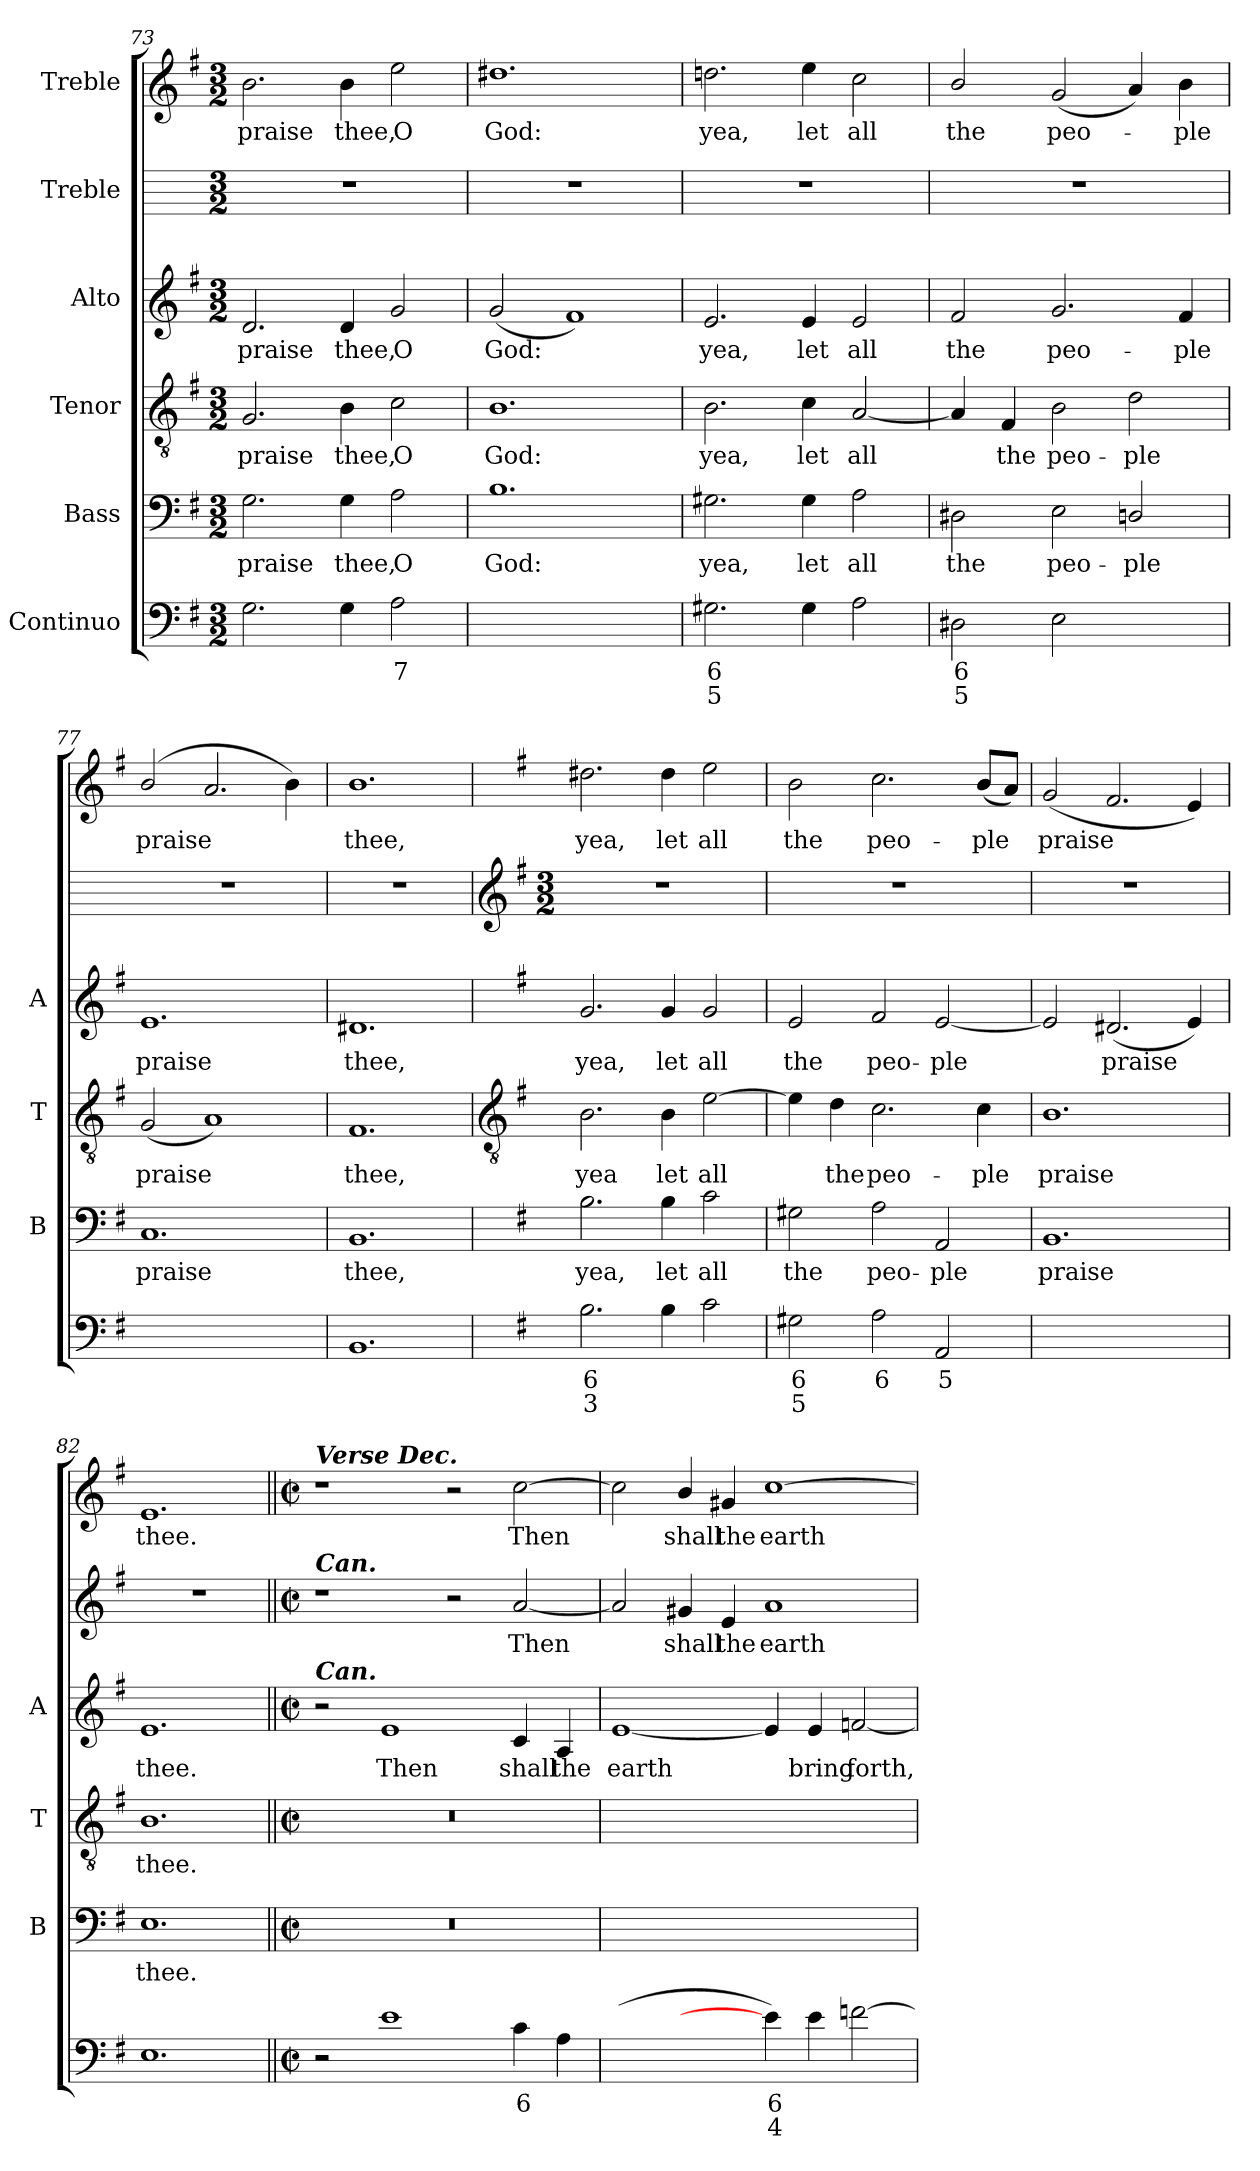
**kern	**text	**text	**kern	**text	**kern	**text	**kern	**text	**kern	**text	**kern	**text
*part6	*part6	*part6	*part5	*part5	*part4	*part4	*part3	*part3	*part2	*part2	*part1	*part1
*staff6	*staff6	*staff6	*staff5	*staff5	*staff4	*staff4	*staff3	*staff3	*staff2	*staff2	*staff1	*staff1
*I"Continuo	*	*	*I"Bass	*	*I"Tenor	*	*I"Alto	*	*I"Treble	*	*I"Treble	*
*	*	*	*I'B	*	*I'T	*	*I'A	*	*	*	*	*
*clefF4	*	*	*clefF4	*	*clefGv2	*	*clefG2	*	*	*	*clefG2	*
*k[f#]	*	*	*k[f#]	*	*k[f#]	*	*k[f#]	*	*	*	*k[f#]	*
*G:	*	*	*G:	*	*G:	*	*G:	*	*	*	*G:	*
*M3/2	*	*	*M3/2	*	*M3/2	*	*M3/2	*	*M3/2	*	*M3/2	*
=73	=73	=73	=73	=73	=73	=73	=73	=73	=73	=73	=73	=73
!	!	!	!	!LO:LY:b	!	!LO:LY:b	!	!LO:LY:b	!	!	!	!LO:LY:b
2.G	.	.	2.G	praise	2.G	praise	2.d	praise	1.r	.	2.b	praise
!	!	!	!	!LO:LY:b	!	!LO:LY:b	!	!LO:LY:b	!	!	!	!LO:LY:b
4G	.	.	4G	thee,	4B	thee,	4d	thee,	.	.	4b	thee,
!	!LO:LY:b	!	!	!LO:LY:b	!	!LO:LY:b	!	!LO:LY:b	!	!	!	!LO:LY:b
2A	7	.	2A	O	2c	O	2g	O	.	.	2ee	O
=74	=74	=74	=74	=74	=74	=74	=74	=74	=74	=74	=74	=74
!	!LO:LY:b	!LO:LY:b	!	!LO:LY:b	!	!LO:LY:b	!	!LO:LY:b	!	!	!	!LO:LY:b
[2Byy	6	3	1.B	God:	1.B	God:	(<2g	God:	1.r	.	1.dd#X	God:
!	!LO:LY:b	!	!	!	!	!	!	!	!	!	!	!
1Byy]	5	.	.	.	.	.	1f#)	.	.	.	.	.
=75	=75	=75	=75	=75	=75	=75	=75	=75	=75	=75	=75	=75
!	!LO:LY:b	!LO:LY:b	!	!LO:LY:b	!	!LO:LY:b	!	!LO:LY:b	!	!	!	!LO:LY:b
2.G#X	6	5	2.G#X	yea,	2.B	yea,	2.e	yea,	1.r	.	2.ddn	yea,
!	!	!	!	!LO:LY:b	!	!LO:LY:b	!	!LO:LY:b	!	!	!	!LO:LY:b
4G#	.	.	4G#	let	4c	let	4e	let	.	.	4ee	let
!	!	!	!	!LO:LY:b	!	!LO:LY:b	!	!LO:LY:b	!	!	!	!LO:LY:b
2A	.	.	2A	all	[2A	all	2e	all	.	.	2cc	all
=76	=76	=76	=76	=76	=76	=76	=76	=76	=76	=76	=76	=76
!	!LO:LY:b	!LO:LY:b	!	!LO:LY:b	!	!	!	!LO:LY:b	!	!	!	!LO:LY:b
2D#X	6	5	2D#X	the	4A]	.	2f#	the	1.r	.	2b/	the
!	!	!	!	!	!	!LO:LY:b	!	!	!	!	!	!
.	.	.	.	.	4F#	the	.	.	.	.	.	.
!	!	!	!	!LO:LY:b	!	!LO:LY:b	!	!LO:LY:b	!	!	!	!LO:LY:b
2E	.	.	2E	peo-	2B	peo-	2.g	peo-	.	.	(<2g	peo-
!	!LO:LY:b	!LO:LY:b	!	!LO:LY:b	!	!LO:LY:b	!	!	!	!	!	!
[4Dnyy	5	4	2Dn/	-ple	2d	-ple	.	.	.	.	4a)	.
!	!LO:LY:b	!LO:LY:b	!	!	!	!	!	!LO:LY:b	!	!	!	!LO:LY:b
4Dyy]	6	3	.	.	.	.	4f#	-ple	.	.	4b	ple
=77	=77	=77	=77	=77	=77	=77	=77	=77	=77	=77	=77	=77
!	!LO:LY:b	!	!	!LO:LY:b	!	!LO:LY:b	!	!LO:LY:b	!	!	!	!LO:LY:b
[2Cyy	7	.	1.C	praise	(<2G	praise	1.e	praise	1.r	.	(<2b/	praise
!	!LO:LY:b	!	!	!	!	!	!	!	!	!	!	!
1Cyy]	6	.	.	.	1A)	.	.	.	.	.	2.a	.
.	.	.	.	.	.	.	.	.	.	.	4b)	.
=78	=78	=78	=78	=78	=78	=78	=78	=78	=78	=78	=78	=78
!	!	!	!	!LO:LY:b	!	!LO:LY:b	!	!LO:LY:b	!	!	!	!LO:LY:b
1.BB	.	.	1.BB	thee,	1.F#	thee,	1.d#X	thee,	1.r	.	1.b	thee,
!!LO:LB:g=z
=79	=79	=79	=79	=79	=79	=79	=79	=79	=79	=79	=79	=79
*	*	*	*	*	*clefGv2	*	*	*	*clefG2	*	*	*
*	*	*	*	*	*	*	*	*	*k[f#]	*	*	*
*	*	*	*	*	*	*	*	*	*G:	*	*	*
*	*	*	*	*	*	*	*	*	*M3/2	*	*	*
!	!LO:LY:b	!LO:LY:b	!	!LO:LY:b	!	!LO:LY:b	!	!LO:LY:b	!LO:N:vis=1	!	!	!LO:LY:b
2.B	6	3	2.B	yea,	2.B	yea	2.g	yea,	1.r	.	2.dd#X	yea,
!	!	!	!	!LO:LY:b	!	!LO:LY:b	!	!LO:LY:b	!	!	!	!LO:LY:b
4B	.	.	4B	let	4B	let	4g	let	.	.	4dd#	let
!	!	!	!	!LO:LY:b	!	!LO:LY:b	!	!LO:LY:b	!	!	!	!LO:LY:b
2c	.	.	2c	all	[2e	all	2g	all	.	.	2ee	all
=80	=80	=80	=80	=80	=80	=80	=80	=80	=80	=80	=80	=80
!	!LO:LY:b	!LO:LY:b	!	!LO:LY:b	!	!	!	!LO:LY:b	!LO:N:vis=1	!	!	!LO:LY:b
2G#X	6	5	2G#X	the	4e]	.	2e	the	1.r	.	2b	the
!	!	!	!	!	!	!LO:LY:b	!	!	!	!	!	!
.	.	.	.	.	4d	the	.	.	.	.	.	.
!	!LO:LY:b	!	!	!LO:LY:b	!	!LO:LY:b	!	!LO:LY:b	!	!	!	!LO:LY:b
2A	6	.	2A	peo-	2.c	peo-	2f#	peo-	.	.	2.cc	peo-
!	!LO:LY:b	!	!	!LO:LY:b	!	!	!	!LO:LY:b	!	!	!	!
2AA	5	.	2AA	-ple	.	.	[2e	-ple	.	.	.	.
!	!	!	!	!	!	!LO:LY:b	!	!	!	!	!	!LO:LY:b
.	.	.	.	.	4c	-ple	.	.	.	.	(<8bL	-ple
.	.	.	.	.	.	.	.	.	.	.	8aJ)	.
=81	=81	=81	=81	=81	=81	=81	=81	=81	=81	=81	=81	=81
!	!LO:LY:b	!LO:LY:b	!	!LO:LY:b	!	!LO:LY:b	!	!	!LO:N:vis=1	!	!	!LO:LY:b
[2BByy	6	4	1.BB	praise	1.B	praise	2e]	.	1.r	.	(<2g	praise
!	!LO:LY:b	!LO:LY:b	!	!	!	!	!	!LO:LY:b	!	!	!	!
1BByy]	5	3	.	.	.	.	(<2.d#X	praise	.	.	2.f#	.
.	.	.	.	.	.	.	4e)	.	.	.	4e)	.
=82	=82	=82	=82	=82	=82	=82	=82	=82	=82	=82	=82	=82
!	!	!	!	!LO:LY:b	!	!LO:LY:b	!	!LO:LY:b	!LO:N:vis=1	!	!	!LO:LY:b
1.E	.	.	1.E	thee.	1.B	thee.	1.e	thee.	1.r	.	1.e	thee.
=83||	=83||	=83||	=83||	=83||	=83||	=83||	=83||	=83||	=83||	=83||	=83||	=83||
*M4/2	*	*	*M4/2	*	*M4/2	*	*M4/2	*	*M4/2	*	*M4/2	*
*met(c|)	*	*	*met(c|)	*	*met(c|)	*	*met(c|)	*	*met(c|)	*	*met(c|)	*
!	!	!	!	!	!	!	!	!	!	!	!LO:TX:a:Bi:t=Verse Dec.	!
!	!	!	!	!	!	!	!	!	!LO:TX:a:Bi:t=Can.	!	!	!
!	!	!	!	!	!	!	!LO:TX:a:Bi:t=Can.	!	!	!	!	!
2r	.	.	0r	.	0r	.	2r	.	1r	.	1r	.
!	!	!	!	!	!	!	!	!LO:LY:b	!	!	!	!
1e	.	.	.	.	.	.	1e	Then	.	.	.	.
.	.	.	.	.	.	.	.	.	2r	.	2r	.
!	!LO:LY:b	!	!	!	!	!	!	!LO:LY:b	!	!LO:LY:b	!	!LO:LY:b
4c	6	.	.	.	.	.	4c	shall	[2a	Then	[2cc	Then
!	!	!	!	!	!	!	!	!LO:LY:b	!	!	!	!
4A	.	.	.	.	.	.	4A	the	.	.	.	.
=84	=84	=84	=84	=84	=84	=84	=84	=84	=84	=84	=84	=84
!	!LO:LY:b	!LO:LY:b	!	!	!	!	!	!LO:LY:b	!	!	!	!
(>[2eyy	6	4	0ryy	.	0ryy	.	[1e	earth	2a]	.	2cc]	.
!	!LO:LY:b	!LO:LY:b	!	!	!	!	!	!	!	!LO:LY:b	!	!LO:LY:b
2eyy_	5	3	.	.	.	.	.	.	4g#X	shall	4b/	shall
!	!	!	!	!	!	!	!	!	!	!LO:LY:b	!	!LO:LY:b
.	.	.	.	.	.	.	.	.	4e	the	4g#X	the
!	!LO:LY:b	!LO:LY:b	!	!	!	!	!	!	!	!LO:LY:b	!	!LO:LY:b
4e])	6	4	.	.	.	.	4e]	.	1a	earth	[1cc	earth
!	!	!	!	!	!	!	!	!LO:LY:b	!	!	!	!
4e	.	.	.	.	.	.	4e	bring	.	.	.	.
!	!	!	!	!	!	!	!	!LO:LY:b	!	!	!	!
[2fn	.	.	.	.	.	.	[2fn	forth,	.	.	.	.
=	=	=	=	=	=	=	=	=	=	=	=	=
*-	*-	*-	*-	*-	*-	*-	*-	*-	*-	*-	*-	*-
